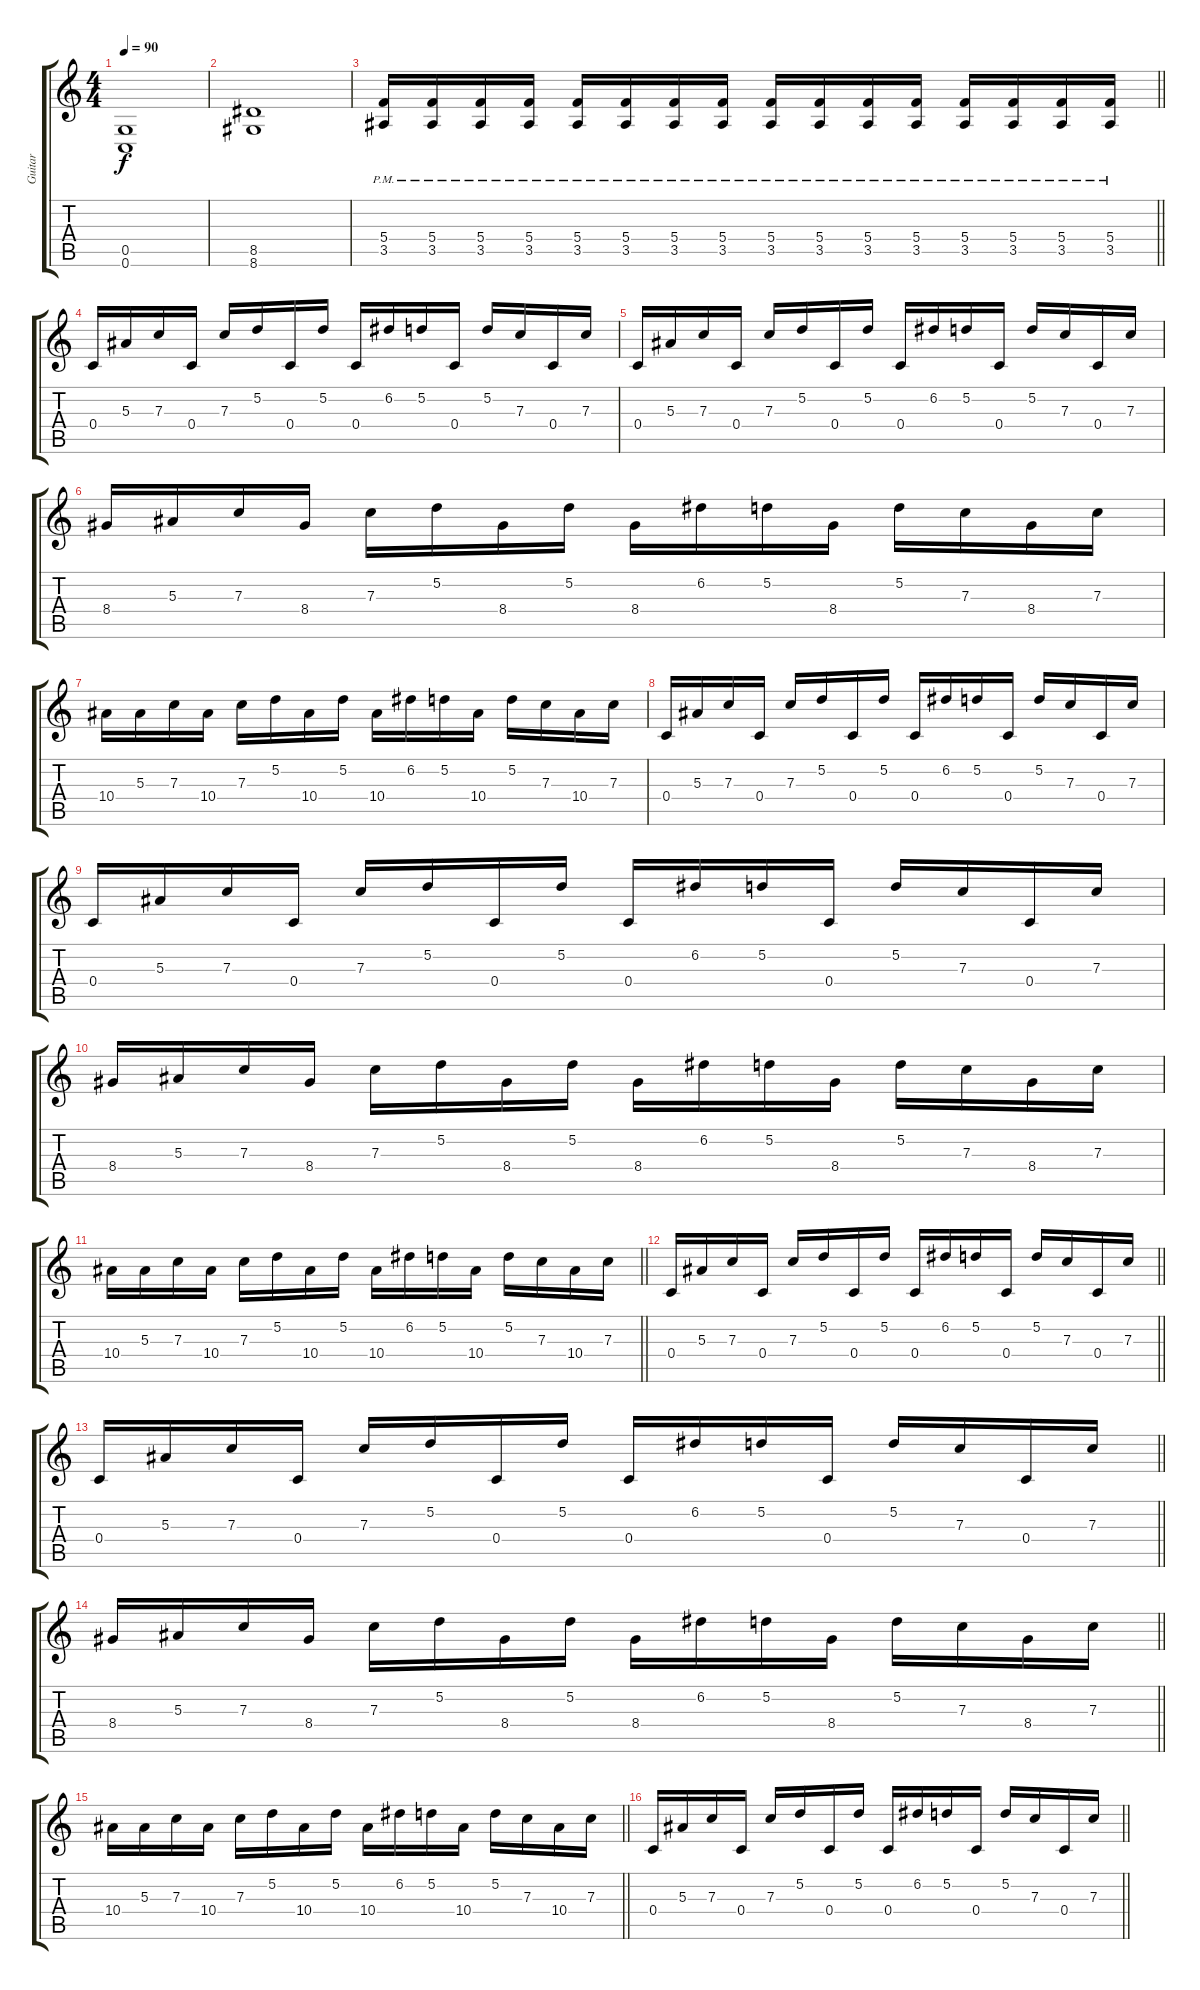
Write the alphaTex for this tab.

\track ("Guitar" "Guitar") {instrument distortionguitar}
\staff {score tabs}
\tuning (D4 A3 F3 C3 G2 C2) {hide}
\ts (4 4)
\tempo 90
\clef g2
\ks c
(0.5 0.6).1{dy f} |
(8.5 8.6).1 |
\barLineRight lightlight
(5.4{pm} 3.5{pm}).16 (5.4{pm} 3.5{pm}).16 (5.4{pm} 3.5{pm}).16 (5.4{pm} 3.5{pm}).16 (5.4{pm} 3.5{pm}).16 (5.4{pm} 3.5{pm}).16 (5.4{pm} 3.5{pm}).16 (5.4{pm} 3.5{pm}).16 (5.4{pm} 3.5{pm}).16 (5.4{pm} 3.5{pm}).16 (5.4{pm} 3.5{pm}).16 (5.4{pm} 3.5{pm}).16 (5.4{pm} 3.5{pm}).16 (5.4{pm} 3.5{pm}).16 (5.4{pm} 3.5{pm}).16 (5.4{pm} 3.5{pm}).16 |
\section ("" "")
0.4.16{volume 13 balance 16} 5.3.16 7.3.16 0.4.16 7.3.16 5.2.16 0.4.16 5.2.16 0.4.16 6.2.16 5.2.16 0.4.16 5.2.16 7.3.16 0.4.16 7.3.16 |
0.4.16 5.3.16 7.3.16 0.4.16 7.3.16 5.2.16 0.4.16 5.2.16 0.4.16 6.2.16 5.2.16 0.4.16 5.2.16 7.3.16 0.4.16 7.3.16 |
8.4.16 5.3.16 7.3.16 8.4.16 7.3.16 5.2.16 8.4.16 5.2.16 8.4.16 6.2.16 5.2.16 8.4.16 5.2.16 7.3.16 8.4.16 7.3.16 |
10.4.16 5.3.16 7.3.16 10.4.16 7.3.16 5.2.16 10.4.16 5.2.16 10.4.16 6.2.16 5.2.16 10.4.16 5.2.16 7.3.16 10.4.16 7.3.16 |
0.4.16 5.3.16 7.3.16 0.4.16 7.3.16 5.2.16 0.4.16 5.2.16 0.4.16 6.2.16 5.2.16 0.4.16 5.2.16 7.3.16 0.4.16 7.3.16 |
0.4.16 5.3.16 7.3.16 0.4.16 7.3.16 5.2.16 0.4.16 5.2.16 0.4.16 6.2.16 5.2.16 0.4.16 5.2.16 7.3.16 0.4.16 7.3.16 |
8.4.16 5.3.16 7.3.16 8.4.16 7.3.16 5.2.16 8.4.16 5.2.16 8.4.16 6.2.16 5.2.16 8.4.16 5.2.16 7.3.16 8.4.16 7.3.16 |
\barLineRight lightlight
10.4.16 5.3.16 7.3.16 10.4.16 7.3.16 5.2.16 10.4.16 5.2.16 10.4.16 6.2.16 5.2.16 10.4.16 5.2.16 7.3.16 10.4.16 7.3.16 |
\barLineRight lightlight
0.4.16 5.3.16 7.3.16 0.4.16 7.3.16 5.2.16 0.4.16 5.2.16 0.4.16 6.2.16 5.2.16 0.4.16 5.2.16 7.3.16 0.4.16 7.3.16 |
\barLineRight lightlight
0.4.16 5.3.16 7.3.16 0.4.16 7.3.16 5.2.16 0.4.16 5.2.16 0.4.16 6.2.16 5.2.16 0.4.16 5.2.16 7.3.16 0.4.16 7.3.16 |
\barLineRight lightlight
8.4.16 5.3.16 7.3.16 8.4.16 7.3.16 5.2.16 8.4.16 5.2.16 8.4.16 6.2.16 5.2.16 8.4.16 5.2.16 7.3.16 8.4.16 7.3.16 |
\barLineRight lightlight
10.4.16 5.3.16 7.3.16 10.4.16 7.3.16 5.2.16 10.4.16 5.2.16 10.4.16 6.2.16 5.2.16 10.4.16 5.2.16 7.3.16 10.4.16 7.3.16 |
\barLineRight lightlight
0.4.16 5.3.16 7.3.16 0.4.16 7.3.16 5.2.16 0.4.16 5.2.16 0.4.16 6.2.16 5.2.16 0.4.16 5.2.16 7.3.16 0.4.16 7.3.16
